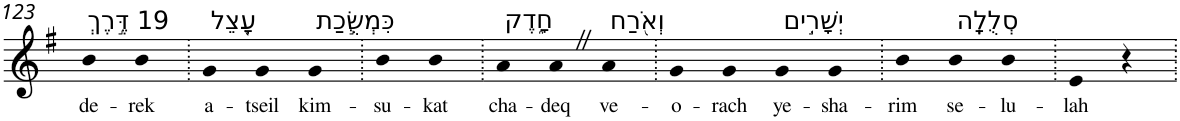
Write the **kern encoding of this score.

**kern	**text
*part1	*part1
*staff1	*staff1
*I"Piano	*
*I'Pno	*
!!LO:PB:g=z
*clefG2	*
*k[f#]	*
*G:	*
=123	=123
!LO:TX:a:t=19 דֶּ֣רֶךְ	!
!	!LO:LY:b
4b	de-
!	!LO:LY:b
4b	-rek
=124.	=124.
!LO:TX:a:t=עָ֭צֵל	!
!	!LO:LY:b
4g	a-
!	!LO:LY:b
4g	-tseil
!LO:TX:a:t=כִּמְשֻׂ֣כַת	!
!	!LO:LY:b
4g	kim-
=125.	=125.
!	!LO:LY:b
4b	-su-
!	!LO:LY:b
4b	-kat
=126.	=126.
!LO:TX:a:t=חָ֑דֶק	!
!	!LO:LY:b
4a	cha-
!	!LO:LY:b
4aZ	-deq
!LO:TX:a:t=וְאֹ֖רַח	!
!	!LO:LY:b
4a	ve-
=127.	=127.
!	!LO:LY:b
4g	-o-
!	!LO:LY:b
4g	-rach
!LO:TX:a:t=יְשָׁרִ֣ים	!
!	!LO:LY:b
4g	ye-
!	!LO:LY:b
4g	-sha-
=128.	=128.
!	!LO:LY:b
4b	-rim
!LO:TX:a:t=סְלֻלָֽה	!
!	!LO:LY:b
4b	se-
!	!LO:LY:b
4b	-lu-
=129.	=129.
!	!LO:LY:b
4e	-lah
4r	.
=.	=.
*-	*-
